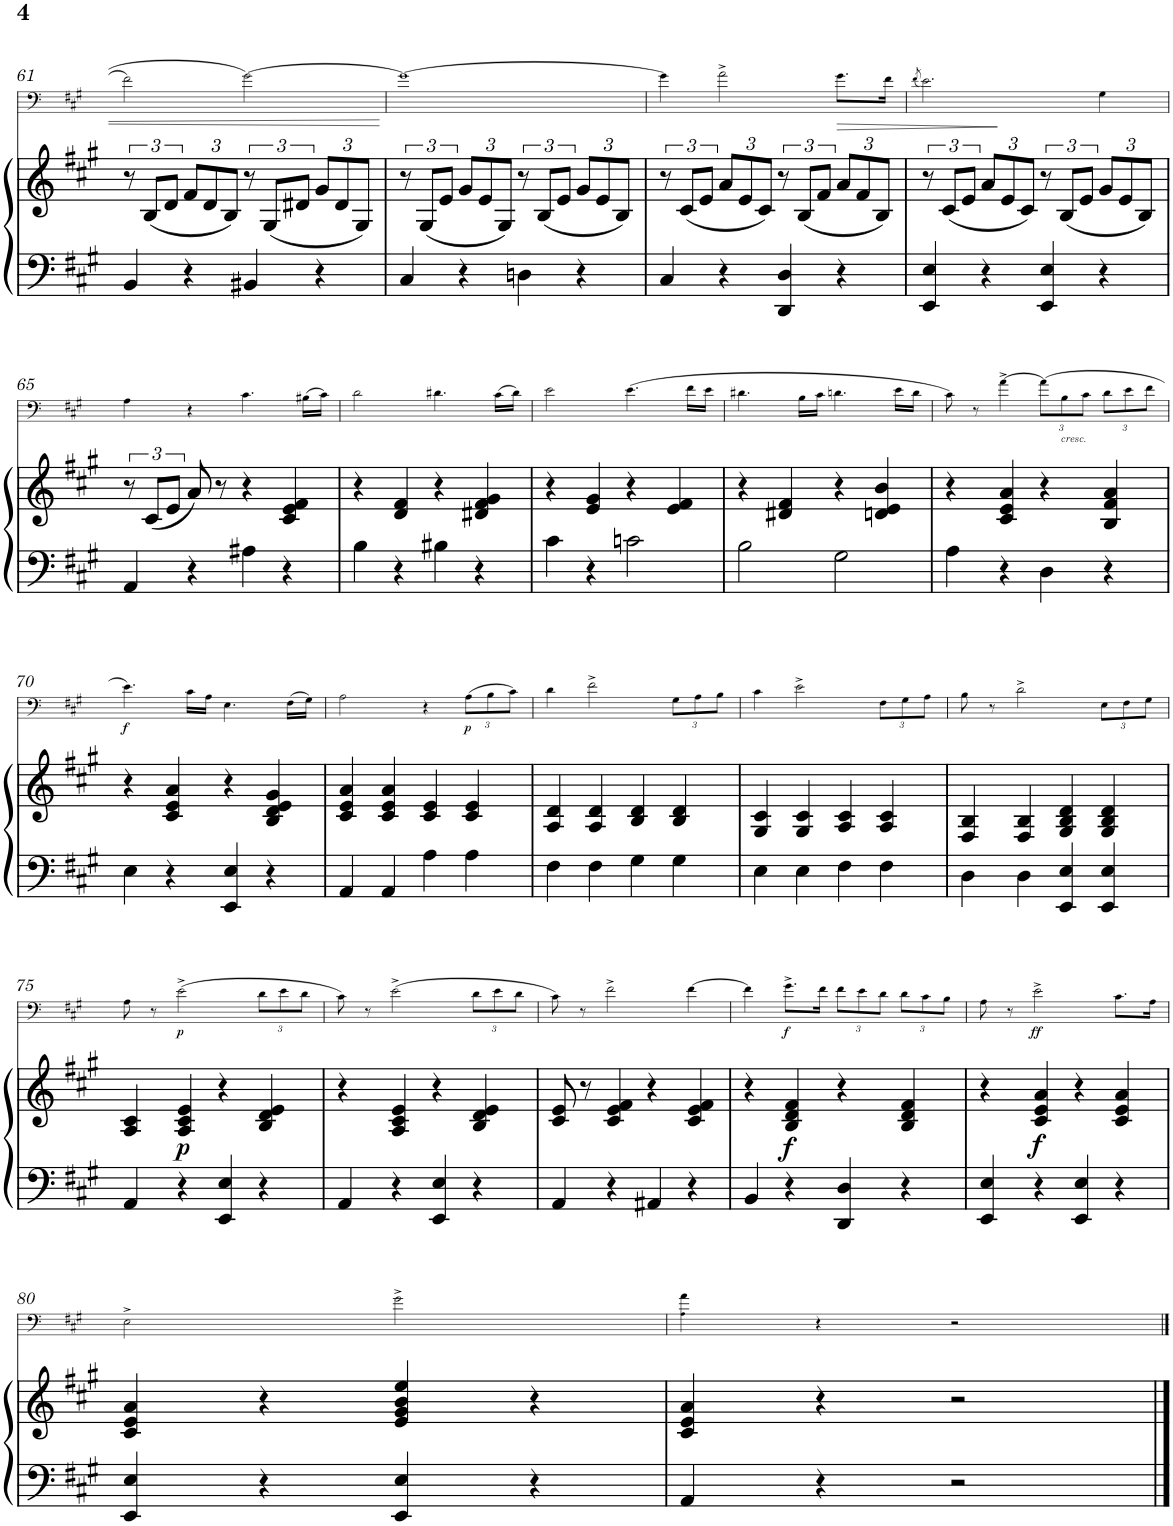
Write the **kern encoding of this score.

**kern	**kern	**dynam	**kern	**dynam
*part2	*part2	*part2	*part1	*part1
*staff3	*staff2	*staff2/3	*staff1	*staff1
*I"Piano	*	*	*I"Trombone	*
*I'Pno	*	*	*I'Trb	*
!!LO:PB:g=z
*clefF4	*clefG2	*	*clefF4	*
*k[f#c#g#]	*k[f#c#g#]	*	*k[f#c#g#]	*
*M4/4	*M4/4	*	*M4/4	*
*met(c)	*met(c)	*	*met(c)	*
=61	=61	=61	=61	=61
4BB/	12r	.	2f#\]	.
.	(12B/L	.	.	.
.	12d/J	.	.	.
*	*Xbrackettup	*	*	*
4r	12f#/L	.	.	.
.	12d/	.	.	.
.	12B/J)	.	.	.
*	*brackettup	*	*	*
4BB#X/	12r	.	[>2g#\	.
.	(12G#/L	.	.	.
.	12d#X/J	.	.	.
*	*Xbrackettup	*	*	*
4r	12g#/L	.	.	.
.	12d#/	.	.	.
.	12G#/J)	.	.	.
=62	=62	=62	=62	=62
*	*brackettup	*	*	*
4C#/	12r	.	1g#_	.
.	(12G#/L	.	.	.
.	12e/J	.	.	.
*	*Xbrackettup	*	*	*
4r	12g#/L	.	.	.
.	12e/	.	.	.
.	12G#/J)	.	.	.
*	*brackettup	*	*	*
4Dn\	12r	.	.	.
.	(12B/L	.	.	.
.	12e/J	.	.	.
*	*Xbrackettup	*	*	*
4r	12g#/L	.	.	.
.	12e/	.	.	.
.	12B/J)	.	.	.
=63	=63	=63	=63	=63
*	*brackettup	*	*	*
4C#/	12r	.	4g#\]	.
.	(12c#/L	.	.	.
.	12e/J	.	.	.
*	*Xbrackettup	*	*	*
4r	12a/L	.	2a^\	.
.	12e/	.	.	.
.	12c#/J)	.	.	.
*	*brackettup	*	*	*
4DD/ 4D/	12r	.	.	.
.	(12B/L	.	.	.
.	12f#/J	.	.	.
*	*Xbrackettup	*	*	*
!	!	!	!	!LO:HP:b
4r	12a/L	.	8.g#\L	>
.	12f#/	.	.	.
.	12B/J)	.	.	.
.	.	.	16f#\Jk	.
=64	=64	=64	=64	=64
.	.	.	(8qf#/	.
*	*brackettup	*	*	*
4EE/ 4E/	12r	.	2.e\)	.
.	(12c#/L	.	.	.
.	12e/J	.	.	.
*	*Xbrackettup	*	*	*
4r	12a/L	.	.	.
.	12e/	.	.	.
.	12c#/J)	.	.	.
*	*brackettup	*	*	*
4EE/ 4E/	12r	.	.	.
.	(12B/L	.	.	.
.	12e/J	.	.	.
*	*Xbrackettup	*	*	*
4r	12g#/L	.	4G#\	]
.	12e/	.	.	.
.	12B/J)	.	.	.
!!LO:LB:g=z
=65	=65	=65	=65	=65
*	*brackettup	*	*	*
4AA/	12r	.	4A\	.
.	(12c#/L	.	.	.
.	12e/J	.	.	.
4r	8a/)	.	4r	.
.	8r	.	.	.
4A#X\	4r	.	4.c#\	.
4r	4c#/ 4e/ 4f#/	.	.	.
.	.	.	(16B#X\LL	.
.	.	.	16c#\JJ)	.
=66	=66	=66	=66	=66
4B\	4r	.	2d\	.
4r	4d/ 4f#/	.	.	.
4B#X\	4r	.	4.d#X\	.
4r	4d#X/ 4f#/ 4g#/	.	.	.
.	.	.	(16c#\LL	.
.	.	.	16d#\JJ)	.
=67	=67	=67	=67	=67
4c#\	4r	.	2e\	.
4r	4e/ 4g#/	.	.	.
2cn\	4r	.	(>4.e\	.
.	4e/ 4f#/	.	.	.
.	.	.	16f#\LL	.
.	.	.	16e\JJ	.
=68	=68	=68	=68	=68
2B\	4r	.	4.d#X\	.
.	4d#X/ 4f#/	.	.	.
.	.	.	16B\LL	.
.	.	.	16c#\JJ	.
2G#\	4r	.	4.dn\	.
.	4dn/ 4e/ 4b/	.	.	.
.	.	.	16e\LL	.
.	.	.	16d\JJ	.
=69	=69	=69	=69	=69
4A\	4r	.	8c#\)	.
.	.	.	8r	.
4r	4c#/ 4e/ 4a/	.	[>4a^\	.
*	*	*	*Xbrackettup	*
4D\	4r	.	(12a\L]	.
!	!	!	!LO:TX:b:i:t=cresc.	!
.	.	.	12B\	.
.	.	.	12c#\J	.
4r	4B/ 4f#/ 4a/	.	12d\L	.
.	.	.	12e\	.
.	.	.	12f#\J	.
!!LO:LB:g=z
=70	=70	=70	=70	=70
!	!	!	!	!LO:DY:b
4E\	4r	.	4.e\)	f
4r	4c#/ 4e/ 4a/	.	.	.
.	.	.	16c#\LL	.
.	.	.	16A\JJ	.
4EE/ 4E/	4r	.	4.E\	.
4r	4B/ 4d/ 4e/ 4g#/	.	.	.
.	.	.	(16F#\LL	.
.	.	.	16G#\JJ)	.
=71	=71	=71	=71	=71
4AA/	4c#/ 4e/ 4a/	.	2A\	.
4AA/	4c#/ 4e/ 4a/	.	.	.
4A\	4c#/ 4e/	.	4r	.
!	!	!	!	!LO:DY:b
4A\	4c#/ 4e/	.	(12A\L	p
.	.	.	12B\	.
.	.	.	12c#\J)	.
=72	=72	=72	=72	=72
4F#\	4A/ 4d/	.	4d\	.
4F#\	4A/ 4d/	.	2f#^\	.
4G#\	4B/ 4d/	.	.	.
4G#\	4B/ 4d/	.	12G#\L	.
.	.	.	12A\	.
.	.	.	12B\J	.
=73	=73	=73	=73	=73
4E\	4G#/ 4c#/	.	4c#\	.
4E\	4G#/ 4c#/	.	2e^\	.
4F#\	4A/ 4c#/	.	.	.
4F#\	4A/ 4c#/	.	12F#\L	.
.	.	.	12G#\	.
.	.	.	12A\J	.
=74	=74	=74	=74	=74
4D\	4F#/ 4B/	.	8B\	.
.	.	.	8r	.
4D\	4F#/ 4B/	.	2d^\	.
4EE/ 4E/	4G#/ 4B/ 4d/	.	.	.
4EE/ 4E/	4G#/ 4B/ 4d/	.	12E\L	.
.	.	.	12F#\	.
.	.	.	12G#\J	.
!!LO:LB:g=z
=75	=75	=75	=75	=75
4AA/	4A/ 4c#/	.	8A\	.
.	.	.	8r	.
!	!	!LO:DY:b	!	!LO:DY:b
4r	4A/ 4c#/ 4e/	p	(2e^\	p
4EE/ 4E/	4r	.	.	.
4r	4B/ 4d/ 4e/	.	12d\L	.
.	.	.	12e\	.
.	.	.	12d\J	.
=76	=76	=76	=76	=76
4AA/	4r	.	8c#\)	.
.	.	.	8r	.
4r	4A/ 4c#/ 4e/	.	(>2e^\	.
4EE/ 4E/	4r	.	.	.
4r	4B/ 4d/ 4e/	.	12d\L	.
.	.	.	12e\	.
.	.	.	12d\J	.
=77	=77	=77	=77	=77
4AA/	8c#/ 8e/	.	8c#\)	.
.	8r	.	8r	.
4r	4c#/ 4e/ 4f#/	.	2f#^\	.
4AA#X/	4r	.	.	.
4r	4c#/ 4e/ 4f#/	.	[>4f#\	.
=78	=78	=78	=78	=78
4BB/	4r	.	4f#\]	.
!	!	!LO:DY:b	!	!LO:DY:b
4r	4B/ 4d/ 4f#/	f	8.g#^\L	f
.	.	.	16f#\Jk	.
4DD/ 4D/	4r	.	12f#\L	.
.	.	.	12e\	.
.	.	.	12d\J	.
4r	4B/ 4d/ 4f#/	.	12d\L	.
.	.	.	12c#\	.
.	.	.	12B\J	.
=79	=79	=79	=79	=79
4EE/ 4E/	4r	.	8A\	.
.	.	.	8r	.
!	!	!LO:DY:b	!	!LO:DY:b
4r	4c#/ 4e/ 4a/	f	2e^\	ff
4EE/ 4E/	4r	.	.	.
4r	4c#/ 4e/ 4a/	.	8.c#\L	.
.	.	.	16A\Jk	.
!!LO:LB:g=z
=80	=80	=80	=80	=80
4EE/ 4E/	4c#/ 4e/ 4a/	.	2E^\	.
4r	4r	.	.	.
4EE/ 4E/	4e/ 4g#/ 4b/ 4ee/	.	2g#^\	.
4r	4r	.	.	.
=81	=81	=81	=81	=81
4AA/	4c#/ 4e/ 4a/	.	4A!\ 4a\	.
4r	4r	.	4r	.
2r	2r	.	2r	.
==	==	==	==	==
*-	*-	*-	*-	*-
